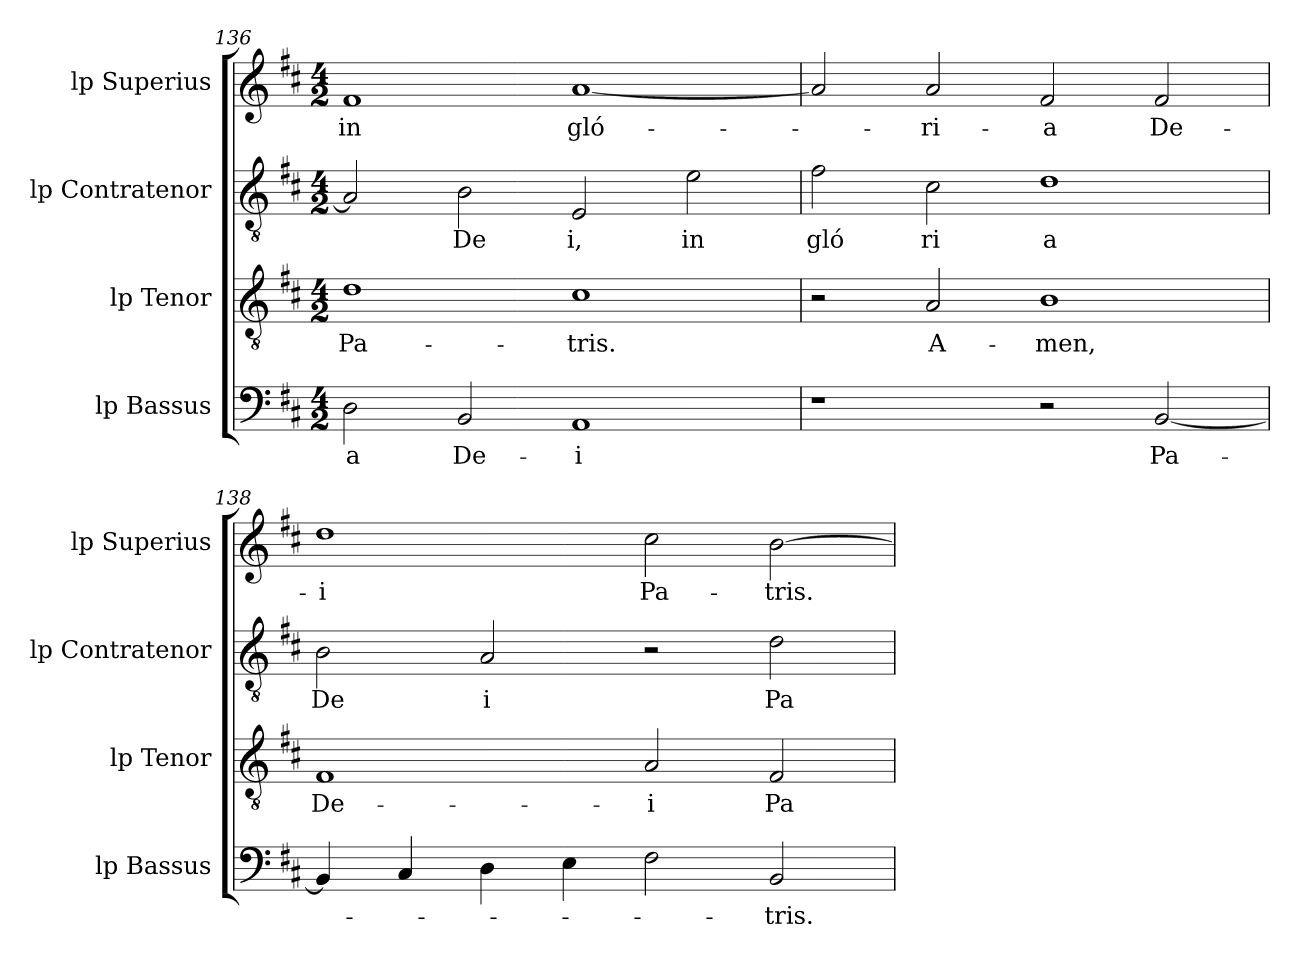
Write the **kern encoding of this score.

**kern	**text	**kern	**text	**kern	**text	**kern	**text
*part4	*part4	*part3	*part3	*part2	*part2	*part1	*part1
*staff4	*staff4	*staff3	*staff3	*staff2	*staff2	*staff1	*staff1
*I"lp Bassus	*	*I"lp Tenor	*	*I"lp Contratenor	*	*I"lp Superius	*
*I'lp Bassus	*	*I'lp Tenor	*	*I'lp Contratenor	*	*I'lp Superius	*
*clefF4	*	*clefGv2	*	*clefGv2	*	*clefG2	*
*k[f#c#]	*	*k[f#c#]	*	*k[f#c#]	*	*k[f#c#]	*
*D:	*	*D:	*	*D:	*	*D:	*
*M4/2	*	*M4/2	*	*M4/2	*	*M4/2	*
=136	=136	=136	=136	=136	=136	=136	=136
!	!LO:LY:b:cj	!	!LO:LY:b:cj	!	!	!	!LO:LY:b:cj
2D\	-a	1d	Pa-	2A/]	.	1f#	in
!	!LO:LY:b:cj	!	!	!	!LO:LY:b:cj	!	!
2BB/	De-	.	.	2B\	De	.	.
!	!LO:LY:b:cj	!	!LO:LY:b:cj	!	!LO:LY:b:cj	!	!LO:LY:b:cj
1AA	-i	1c#	-tris.	2E/	i,	[<1a	gló-
!	!	!	!	!	!LO:LY:b:cj	!	!
.	.	.	.	2e\	in	.	.
=137	=137	=137	=137	=137	=137	=137	=137
!	!	!	!	!	!LO:LY:b:cj	!	!
1r	.	2r	.	2f#\	gló	2a/]	.
!	!	!	!LO:LY:b:cj	!	!LO:LY:b:cj	!	!LO:LY:b:cj
.	.	2A/	A-	2c#\	ri	2a/	-ri-
!	!	!	!LO:LY:b:cj	!	!LO:LY:b:cj	!	!LO:LY:b:cj
2r	.	1B	-men,	1d	a	2f#/	-a
!	!LO:LY:b:cj	!	!	!	!	!	!LO:LY:b:cj
[<2BB/	Pa-	.	.	.	.	2f#/	De-
=138	=138	=138	=138	=138	=138	=138	=138
!	!	!	!LO:LY:b:cj	!	!LO:LY:b:cj	!	!LO:LY:b:cj
4BB/]	.	1F#	De-	2B\	De	1dd	-i
4C#/	.	.	.	.	.	.	.
!	!	!	!	!	!LO:LY:b:cj	!	!
4D\	.	.	.	2A/	i	.	.
4E\	.	.	.	.	.	.	.
!	!	!	!LO:LY:b:cj	!	!	!	!LO:LY:b:cj
2F#\	.	2A/	-i	2r	.	2cc#\	Pa-
!	!LO:LY:b:cj	!	!LO:LY:b:cj	!	!LO:LY:b:cj	!	!LO:LY:b:cj
2BB/	-tris.	2F#/	Pa-	2d\	Pa	[>2b\	-tris.
=	=	=	=	=	=	=	=
*-	*-	*-	*-	*-	*-	*-	*-
